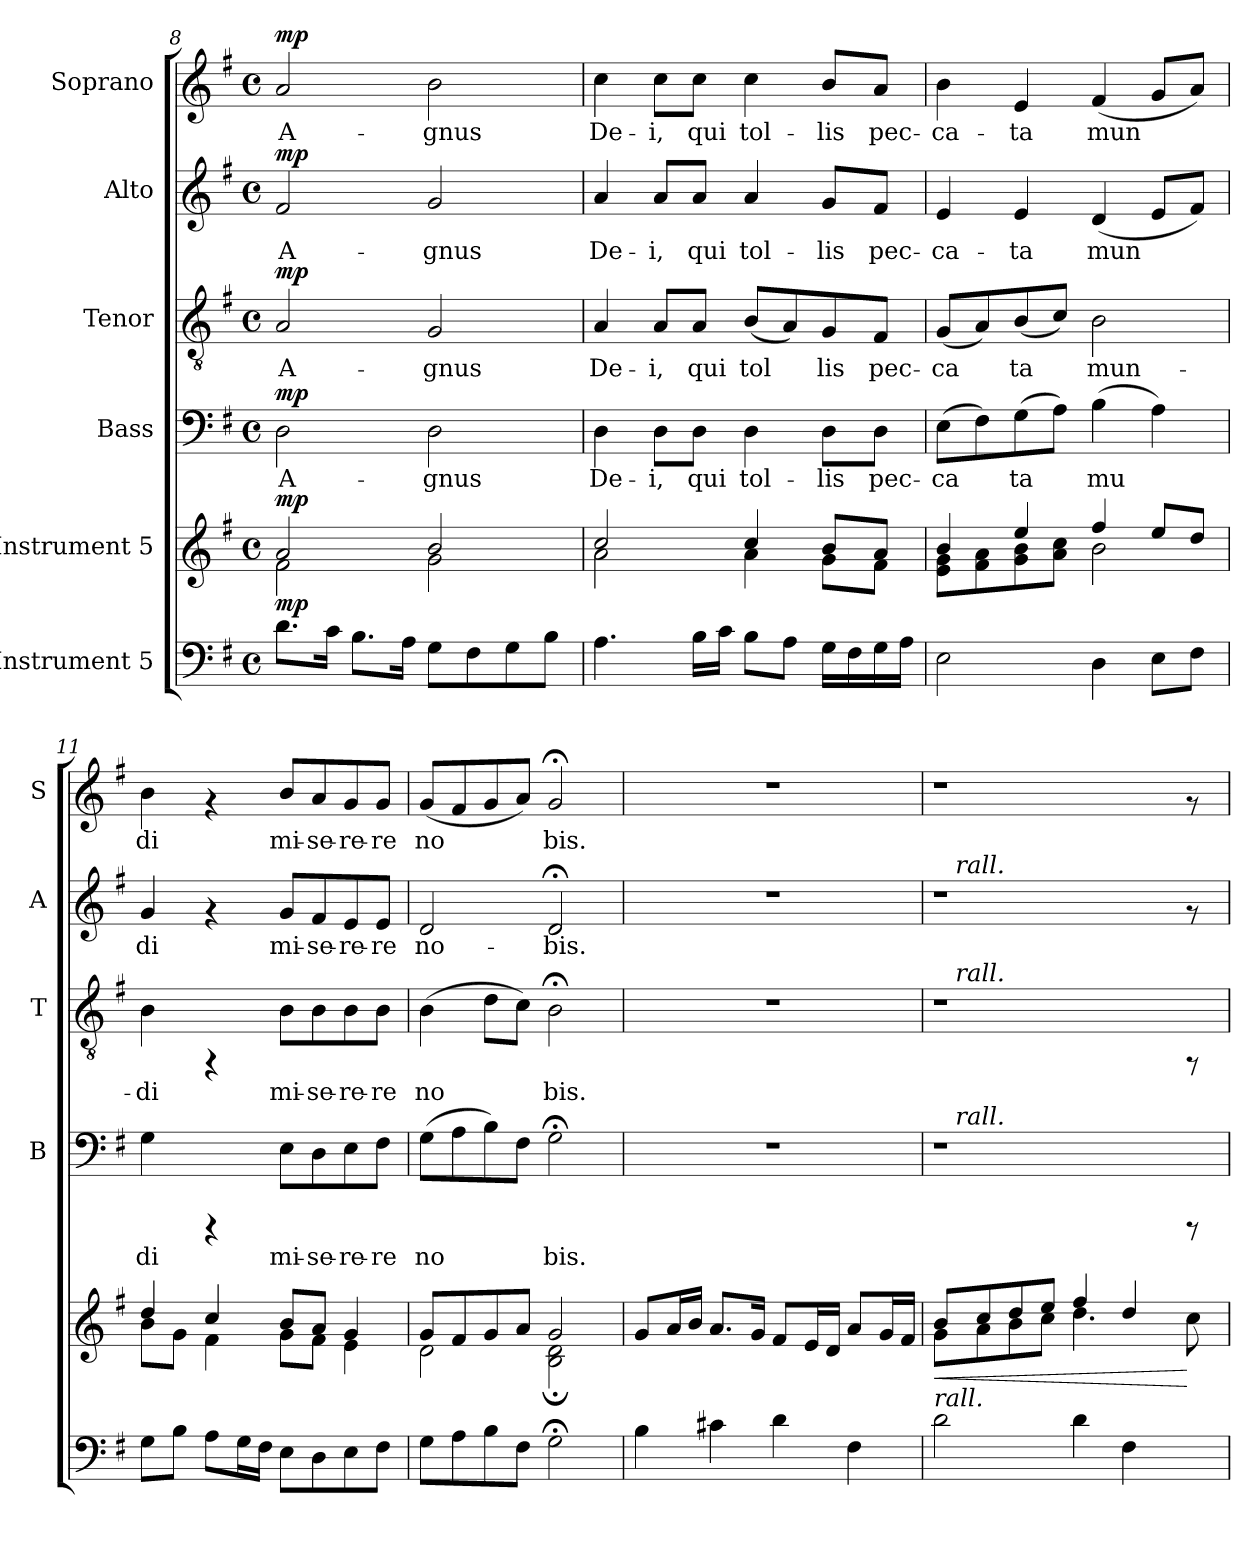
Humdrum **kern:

**kern	**dynam	**kern	**dynam	**kern	**text	**dynam	**kern	**text	**dynam	**kern	**text	**dynam	**kern	**text	**dynam
*part6	*part6	*part5	*part5	*part4	*part4	*part4	*part3	*part3	*part3	*part2	*part2	*part2	*part1	*part1	*part1
*staff6	*staff6	*staff5	*staff5	*staff4	*staff4	*staff4	*staff3	*staff3	*staff3	*staff2	*staff2	*staff2	*staff1	*staff1	*staff1
*I"Instrument 5	*	*I"Instrument 5	*	*I"Bass	*	*	*I"Tenor	*	*	*I"Alto	*	*	*I"Soprano	*	*
*	*	*	*	*I'B	*	*	*I'T	*	*	*I'A	*	*	*I'S	*	*
*clefF4	*	*clefG2	*	*clefF4	*	*	*clefGv2	*	*	*clefG2	*	*	*clefG2	*	*
*k[f#]	*	*k[f#]	*	*k[f#]	*	*	*k[f#]	*	*	*k[f#]	*	*	*k[f#]	*	*
*G:	*	*G:	*	*G:	*	*	*G:	*	*	*G:	*	*	*G:	*	*
*M4/4	*	*M4/4	*	*M4/4	*	*	*M4/4	*	*	*M4/4	*	*	*M4/4	*	*
*met(c)	*	*met(c)	*	*met(c)	*	*	*met(c)	*	*	*met(c)	*	*	*met(c)	*	*
=8	=8	=8	=8	=8	=8	=8	=8	=8	=8	=8	=8	=8	=8	=8	=8
*	*	*^	*	*	*	*	*	*	*	*	*	*	*	*	*
!	!LO:DY:a	!	!	!LO:DY:a	!	!LO:LY:b:cj	!LO:DY:a	!	!LO:LY:b:cj	!LO:DY:a	!	!LO:LY:b:cj	!LO:DY:a	!	!LO:LY:b:cj	!LO:DY:a
8.d\L	mp	2a/	2f#\	mp	2D\	A-	mp	2A/	A-	mp	2f#/	A-	mp	2a/	A-	mp
16c\J	.	.	.	.	.	.	.	.	.	.	.	.	.	.	.	.
8.B\L	.	.	.	.	.	.	.	.	.	.	.	.	.	.	.	.
16A\J	.	.	.	.	.	.	.	.	.	.	.	.	.	.	.	.
!	!	!	!	!	!	!LO:LY:b:cj	!	!	!LO:LY:b:cj	!	!	!LO:LY:b:cj	!	!	!LO:LY:b:cj	!
8G\L	.	2b/	2g\	.	2D\	-gnus	.	2G/	-gnus	.	2g/	-gnus	.	2b\	-gnus	.
8F#\	.	.	.	.	.	.	.	.	.	.	.	.	.	.	.	.
8G\	.	.	.	.	.	.	.	.	.	.	.	.	.	.	.	.
8B\J	.	.	.	.	.	.	.	.	.	.	.	.	.	.	.	.
=9	=9	=9	=9	=9	=9	=9	=9	=9	=9	=9	=9	=9	=9	=9	=9	=9
!	!	!	!	!	!	!LO:LY:b:cj	!	!	!LO:LY:b:cj	!	!	!LO:LY:b:cj	!	!	!LO:LY:b:cj	!
4.A\	.	2cc/	2a\	.	4D\	De-	.	4A/	De-	.	4a/	De-	.	4cc\	De-	.
!	!	!	!	!	!	!LO:LY:b:cj	!	!	!LO:LY:b:cj	!	!	!LO:LY:b:cj	!	!	!LO:LY:b:cj	!
.	.	.	.	.	8D\L	-i,	.	8A/L	-i,	.	8a/L	-i,	.	8cc\L	-i,	.
!	!	!	!	!	!	!LO:LY:b:cj	!	!	!LO:LY:b:cj	!	!	!LO:LY:b:cj	!	!	!LO:LY:b:cj	!
16B\L	.	.	.	.	8D\J	qui	.	8A/J	qui	.	8a/J	qui	.	8cc\J	qui	.
16c\J	.	.	.	.	.	.	.	.	.	.	.	.	.	.	.	.
!	!	!	!	!	!	!LO:LY:b:cj	!	!	!LO:LY:b:cj	!	!	!LO:LY:b:cj	!	!	!LO:LY:b:cj	!
8B\L	.	4cc/	4a\	.	4D\	tol-	.	(<8B/L	tol-	.	4a/	tol-	.	4cc\	tol-	.
!	!	!	!	!	!	!	!	!	!LO:LY:b:cj	!	!	!	!	!	!	!
8A\J	.	.	.	.	.	.	.	8A/)	--	.	.	.	.	.	.	.
!	!	!	!	!	!	!LO:LY:b:cj	!	!	!LO:LY:b:cj	!	!	!LO:LY:b:cj	!	!	!LO:LY:b:cj	!
16G\L	.	8b/L	8g\L	.	8D\L	-lis	.	8G/	-lis	.	8g/L	-lis	.	8b/L	-lis	.
16F#\	.	.	.	.	.	.	.	.	.	.	.	.	.	.	.	.
!	!	!	!	!	!	!LO:LY:b:cj	!	!	!LO:LY:b:cj	!	!	!LO:LY:b:cj	!	!	!LO:LY:b:cj	!
16G\	.	8a/J	8f#\J	.	8D\J	pec-	.	8F#/J	pec-	.	8f#/J	pec-	.	8a/J	pec-	.
16A\J	.	.	.	.	.	.	.	.	.	.	.	.	.	.	.	.
!!LO:PB:g=z
=10	=10	=10	=10	=10	=10	=10	=10	=10	=10	=10	=10	=10	=10	=10	=10	=10
!	!	!	!	!	!	!LO:LY:b:cj	!	!	!LO:LY:b:cj	!	!	!LO:LY:b:cj	!	!	!LO:LY:b:cj	!
2E\	.	4b/	8e\ 8g\L	.	(>8E\L	-ca-	.	(<8G/L	-ca-	.	4e/	-ca-	.	4b\	-ca-	.
!	!	!	!	!	!	!LO:LY:b:cj	!	!	!LO:LY:b:cj	!	!	!	!	!	!	!
.	.	.	8f#\ 8a\	.	8F#\)	--	.	8A/)	--	.	.	.	.	.	.	.
!	!	!	!	!	!	!LO:LY:b:cj	!	!	!LO:LY:b:cj	!	!	!LO:LY:b:cj	!	!	!LO:LY:b:cj	!
.	.	4ee/	8g\ 8b\	.	(>8G\	-ta	.	(<8B/	-ta	.	4e/	-ta	.	4e/	-ta	.
!	!	!	!	!	!	!LO:LY:b:cj	!	!	!LO:LY:b:cj	!	!	!	!	!	!	!
.	.	.	8cc\ 8a\J	.	8A\J)	.	.	8c/J)	.	.	.	.	.	.	.	.
!	!	!	!	!	!	!LO:LY:b:cj	!	!	!LO:LY:b:cj	!	!	!LO:LY:b:cj	!	!	!LO:LY:b:cj	!
4D\	.	4ff#/	2b\	.	(>4B\	mu-	.	2B\	mun-	.	(<4d/	mun-	.	(<4f#/	mun-	.
!	!	!	!	!	!	!LO:LY:b:cj	!	!	!	!	!	!LO:LY:b:cj	!	!	!LO:LY:b:cj	!
8E\L	.	8ee/L	.	.	4A\)	--	.	.	.	.	8e/L	--	.	8g/L	--	.
!	!	!	!	!	!	!	!	!	!	!	!	!LO:LY:b:cj	!	!	!LO:LY:b:cj	!
8F#\J	.	8dd/J	.	.	.	.	.	.	.	.	8f#/J)	--	.	8a/J)	--	.
=11	=11	=11	=11	=11	=11	=11	=11	=11	=11	=11	=11	=11	=11	=11	=11	=11
!	!	!	!	!	!	!LO:LY:b:cj	!	!	!LO:LY:b:cj	!	!	!LO:LY:b:cj	!	!	!LO:LY:b:cj	!
8G\L	.	4dd/	8b\L	.	4G\	-di	.	4B\	-di	.	4g/	-di	.	4b\	-di	.
8B\J	.	.	8g\J	.	.	.	.	.	.	.	.	.	.	.	.	.
8A\L	.	4cc/	4f#\	.	4rCCC	.	.	4rFF	.	.	4rf	.	.	4rf	.	.
16G\	.	.	.	.	.	.	.	.	.	.	.	.	.	.	.	.
16F#\J	.	.	.	.	.	.	.	.	.	.	.	.	.	.	.	.
!	!	!	!	!	!	!LO:LY:b:cj	!	!	!LO:LY:b:cj	!	!	!LO:LY:b:cj	!	!	!LO:LY:b:cj	!
8E\L	.	8b/L	8g\L	.	8E\L	mi-	.	8B\L	mi-	.	8g/L	mi-	.	8b/L	mi-	.
!	!	!	!	!	!	!LO:LY:b:cj	!	!	!LO:LY:b:cj	!	!	!LO:LY:b:cj	!	!	!LO:LY:b:cj	!
8D\	.	8a/J	8f#\J	.	8D\	-se-	.	8B\	-se-	.	8f#/	-se-	.	8a/	-se-	.
!	!	!	!	!	!	!LO:LY:b:cj	!	!	!LO:LY:b:cj	!	!	!LO:LY:b:cj	!	!	!LO:LY:b:cj	!
8E\	.	4g/	4e\	.	8E\	-re-	.	8B\	-re-	.	8e/	-re-	.	8g/	-re-	.
!	!	!	!	!	!	!LO:LY:b:cj	!	!	!LO:LY:b:cj	!	!	!LO:LY:b:cj	!	!	!LO:LY:b:cj	!
8F#\J	.	.	.	.	8F#\J	-re	.	8B\J	-re	.	8e/J	-re	.	8g/J	-re	.
=12	=12	=12	=12	=12	=12	=12	=12	=12	=12	=12	=12	=12	=12	=12	=12	=12
!	!	!	!	!	!	!LO:LY:b:cj	!	!	!LO:LY:b:cj	!	!	!LO:LY:b:cj	!	!	!LO:LY:b:cj	!
8G\L	.	8g/L	2d\	.	(>8G\L	no-	.	(>4B\	no-	.	2d/	no-	.	(<8g/L	no-	.
!	!	!	!	!	!	!LO:LY:b:cj	!	!	!	!	!	!	!	!	!LO:LY:b:cj	!
8A\	.	8f#/	.	.	8A\	--	.	.	.	.	.	.	.	8f#/	--	.
!	!	!	!	!	!	!LO:LY:b:cj	!	!	!LO:LY:b:cj	!	!	!	!	!	!LO:LY:b:cj	!
8B\	.	8g/	.	.	8B\)	--	.	8d\L	--	.	.	.	.	8g/	--	.
!	!	!	!	!	!	!LO:LY:b:cj	!	!	!LO:LY:b:cj	!	!	!	!	!	!LO:LY:b:cj	!
8F#\J	.	8a/J	.	.	8F#\J	--	.	8c\J)	--	.	.	.	.	8a/J)	--	.
!	!	!	!	!	!	!LO:LY:b:cj	!	!	!LO:LY:b:cj	!	!	!LO:LY:b:cj	!	!	!LO:LY:b:cj	!
2G;\	.	2g/	2d\;< 2B\;<	.	2G;<\	-bis.	.	2B;<\	-bis.	.	2d;</	-bis.	.	2g;</	-bis.	.
*	*	*v	*v	*	*	*	*	*	*	*	*	*	*	*	*	*
=13	=13	=13	=13	=13	=13	=13	=13	=13	=13	=13	=13	=13	=13	=13	=13
4B\	.	8g/L	.	1r	.	.	1r	.	.	1r	.	.	1r	.	.
.	.	16a/	.	.	.	.	.	.	.	.	.	.	.	.	.
.	.	16b/J	.	.	.	.	.	.	.	.	.	.	.	.	.
4c#X\	.	8.a/L	.	.	.	.	.	.	.	.	.	.	.	.	.
.	.	16g/J	.	.	.	.	.	.	.	.	.	.	.	.	.
4d\	.	8f#/L	.	.	.	.	.	.	.	.	.	.	.	.	.
.	.	16e/	.	.	.	.	.	.	.	.	.	.	.	.	.
.	.	16d/J	.	.	.	.	.	.	.	.	.	.	.	.	.
4F#\	.	8a/L	.	.	.	.	.	.	.	.	.	.	.	.	.
.	.	16g/	.	.	.	.	.	.	.	.	.	.	.	.	.
.	.	16f#/J	.	.	.	.	.	.	.	.	.	.	.	.	.
=14	=14	=14	=14	=14	=14	=14	=14	=14	=14	=14	=14	=14	=14	=14	=14
!	!	!LO:TX:a:i:t=rall.	!	!	!	!	!	!	!	!	!	!	!	!	!
!LO:TX:a:i:t=rall.	!	!	!	!	!	!	!	!	!	!	!	!	!	!	!
!	!	!	!LO:HP:b	!	!	!	!	!	!	!	!	!	!	!	!
*	*	*^	*	*^	*	*	*^	*	*	*^	*	*	*	*	*
2d\	.	8g\L	8b/L	<	1r	16ryy	.	.	1r	16ryy	.	.	1r	16ryy	.	.	1r	.	.
!	!	!	!	!	!	!	!	!	!	!	!	!	!	!LO:TX:a:i:t=rall.	!	!	!	!	!
!	!	!	!	!	!	!	!	!	!	!LO:TX:a:i:t=rall.	!	!	!	!	!	!	!	!	!
!	!	!	!	!	!	!LO:TX:a:i:t=rall.	!	!	!	!	!	!	!	!	!	!	!	!	!
.	.	.	.	.	.	1ryy	.	.	.	1ryy	.	.	.	1ryy	.	.	.	.	.
.	.	8a\	8cc/	.	.	.	.	.	.	.	.	.	.	.	.	.	.	.	.
.	.	8b\	8dd/	.	.	.	.	.	.	.	.	.	.	.	.	.	.	.	.
.	.	8cc\J	8ee/J	.	.	.	.	.	.	.	.	.	.	.	.	.	.	.	.
4d\	.	4ff#/	4.dd\	.	.	.	.	.	.	.	.	.	.	.	.	.	.	.	.
4F#\	.	4dd/	.	.	.	.	.	.	.	.	.	.	.	.	.	.	.	.	.
.	.	.	4ryy	.	.	.	.	.	.	.	.	.	.	.	.	.	.	.	.
8ryy	.	8cc\	.	[	8rCCC	.	.	.	8rFF	.	.	.	8rf	.	.	.	8rf	.	.
.	.	.	.	.	.	16ryy	.	.	.	16ryy	.	.	.	16ryy	.	.	.	.	.
*	*	*v	*v	*	*	*	*	*	*v	*v	*	*	*v	*v	*	*	*	*	*
*	*	*	*	*v	*v	*	*	*	*	*	*	*	*	*	*	*
=	=	=	=	=	=	=	=	=	=	=	=	=	=	=	=
*-	*-	*-	*-	*-	*-	*-	*-	*-	*-	*-	*-	*-	*-	*-	*-
